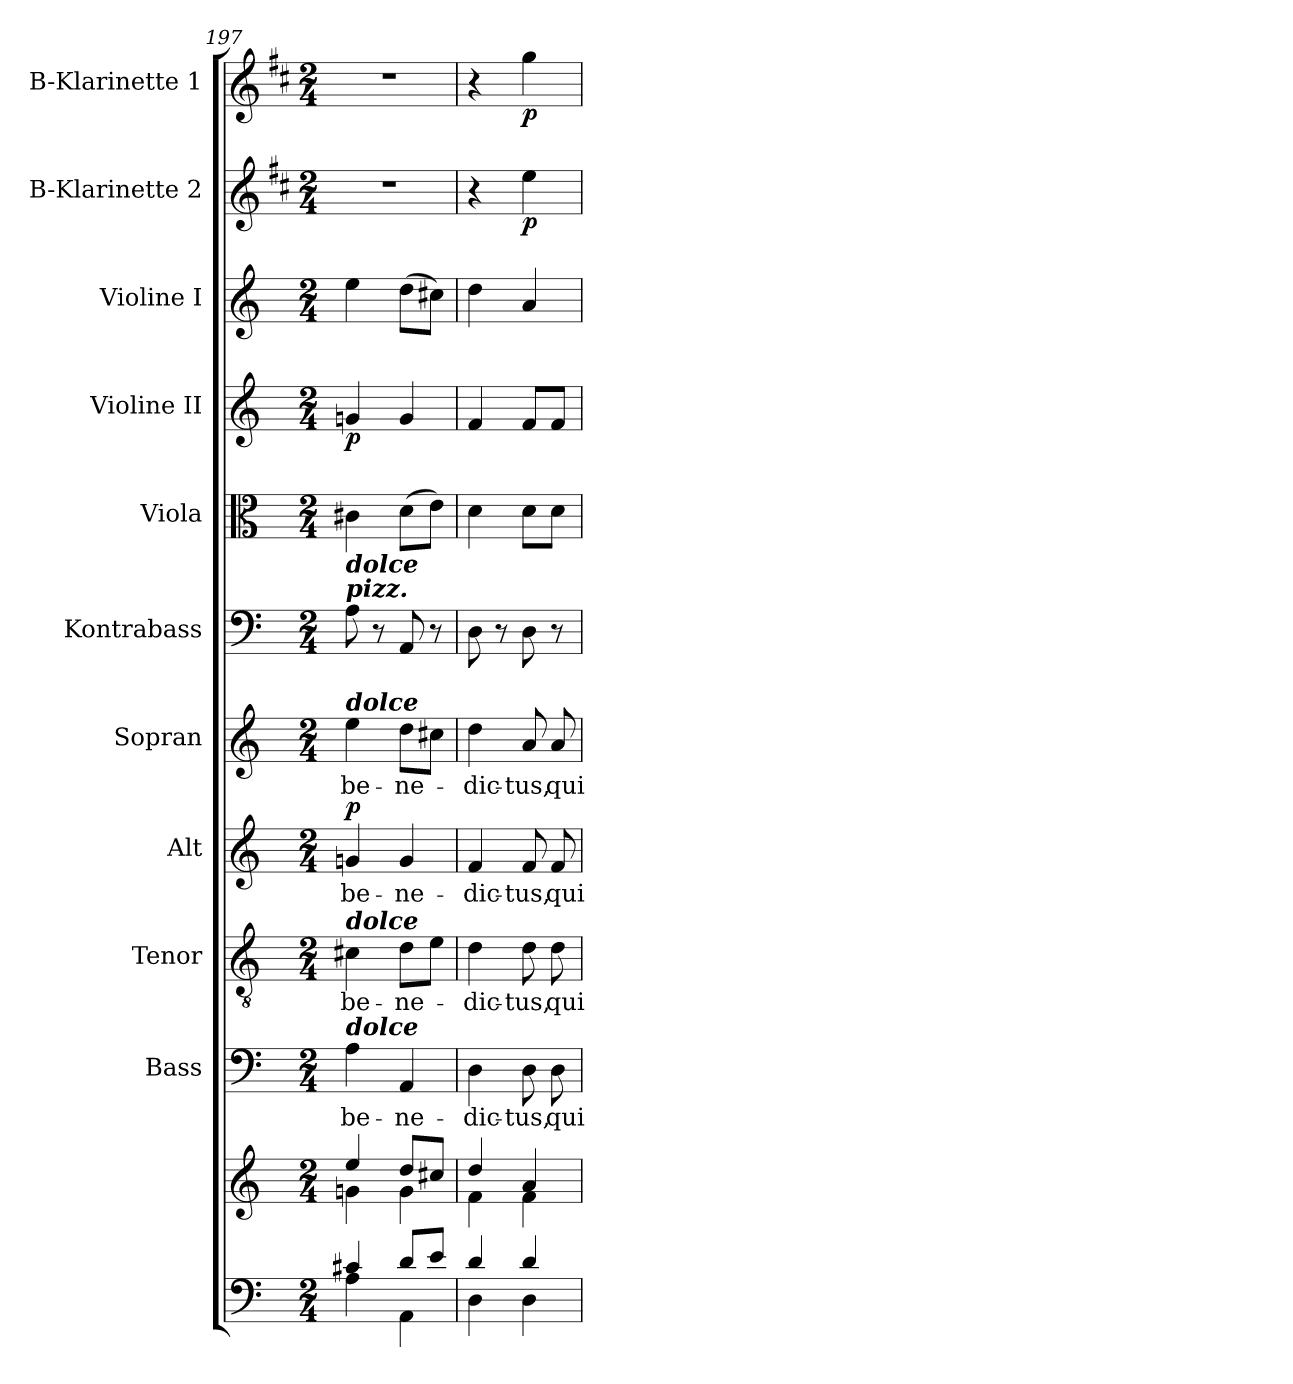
**kern	**kern	**kern	**text	**kern	**text	**kern	**text	**dynam	**kern	**text	**kern	**kern	**kern	**dynam	**kern	**kern	**dynam	**kern	**dynam
*part11	*part11	*part10	*part10	*part9	*part9	*part8	*part8	*part8	*part7	*part7	*part6	*part5	*part4	*part4	*part3	*part2	*part2	*part1	*part1
*staff12	*staff11	*staff10	*staff10	*staff9	*staff9	*staff8	*staff8	*staff8	*staff7	*staff7	*staff6	*staff5	*staff4	*staff4	*staff3	*staff2	*staff2	*staff1	*staff1
*	*	*I"Bass	*	*I"Tenor	*	*I"Alt	*	*	*I"Sopran	*	*I"Kontrabass	*I"Viola	*I"Violine II	*	*I"Violine I	*I"B-Klarinette 2	*	*I"B-Klarinette 1	*
*	*	*I'B.	*	*I'T.	*	*I'A.	*	*	*I'S.	*	*I'Kb.	*I'Vla.	*I'Vl. II	*	*I'Vl. I	*I'B Kl. 2	*	*I'B Kl. 1	*
*clefF4	*clefG2	*clefF4	*	*clefGv2	*	*clefG2	*	*	*clefG2	*	*clefF4	*clefC3	*clefG2	*	*clefG2	*clefG2	*	*clefG2	*
*	*	*	*	*	*	*	*	*	*	*	*ITrd7c12	*	*	*	*	*ITrd1c2	*	*ITrd1c2	*
*k[]	*k[]	*k[]	*	*k[]	*	*k[]	*	*	*k[]	*	*k[]	*k[]	*k[]	*	*k[]	*k[]	*	*k[]	*
*C:	*C:	*C:	*	*C:	*	*C:	*	*	*C:	*	*C:	*C:	*C:	*	*C:	*C:	*	*C:	*
*M2/4	*M2/4	*M2/4	*	*M2/4	*	*M2/4	*	*	*M2/4	*	*M2/4	*M2/4	*M2/4	*	*M2/4	*M2/4	*	*M2/4	*
=197	=197	=197	=197	=197	=197	=197	=197	=197	=197	=197	=197	=197	=197	=197	=197	=197	=197	=197	=197
*^	*^	*	*	*	*	*	*	*	*	*	*	*	*	*	*	*	*	*	*
!	!	!	!	!	!	!	!	!	!	!	!	!	!	!LO:TX:b:Bi:t=dolce	!	!	!	!	!	!	!
!	!	!	!	!	!	!	!	!	!	!	!	!	!LO:TX:a:Bi:t=pizz.	!	!	!	!	!	!	!	!
!	!	!	!	!	!	!	!	!	!	!	!LO:TX:a:Bi:t=dolce	!	!	!	!	!	!	!	!	!	!
!	!	!	!	!	!	!LO:TX:a:Bi:t=dolce	!	!	!	!	!	!	!	!	!	!	!	!	!	!	!
!	!	!	!	!LO:TX:a:Bi:t=dolce	!	!	!	!	!	!	!	!	!	!	!	!	!	!	!	!	!
!	!	!	!	!	!LO:LY:b	!	!LO:LY:b	!	!LO:LY:b	!LO:DY:a	!	!LO:LY:b	!	!	!	!LO:DY:b	!	!	!	!	!
4c#X/	4A\	4ee/	4gn\	4A\	be-	4c#X\	be-	4gn/	be-	p	4ee\	be-	8AA\	4c#X\	4gn/	p	4ee\	2r	.	2r	.
.	.	.	.	.	.	.	.	.	.	.	.	.	8r	.	.	.	.	.	.	.	.
!	!	!	!	!	!LO:LY:b	!	!LO:LY:b	!	!LO:LY:b	!	!	!LO:LY:b	!	!	!	!	!	!	!	!	!
8d/L	4AA\	8dd/L	4g\	4AA/	-ne-	8d\L	-ne-	4g/	-ne-	.	8dd\L	-ne-	8AAA/	(>8d\L	4g/	.	(>8dd\L	.	.	.	.
8e/J	.	8cc#X/J	.	.	.	8e\J	.	.	.	.	8cc#X\J	.	8r	8e\J)	.	.	8cc#X\J)	.	.	.	.
=198	=198	=198	=198	=198	=198	=198	=198	=198	=198	=198	=198	=198	=198	=198	=198	=198	=198	=198	=198	=198	=198
!	!	!	!	!	!LO:LY:b	!	!LO:LY:b	!	!LO:LY:b	!	!	!LO:LY:b	!	!	!	!	!	!	!	!	!
4d/	4D\	4dd/	4f\	4D\	-dic-	4d\	-dic-	4f/	-dic-	.	4dd\	-dic-	8DD\	4d\	4f/	.	4dd\	4r	.	4r	.
.	.	.	.	.	.	.	.	.	.	.	.	.	8r	.	.	.	.	.	.	.	.
!	!	!	!	!	!LO:LY:b	!	!LO:LY:b	!	!LO:LY:b	!	!	!LO:LY:b	!	!	!	!	!	!	!LO:DY:b	!	!LO:DY:b
4d/	4D\	4a/	4f\	8D\	-tus,	8d\	-tus,	8f/	-tus,	.	8a/	-tus,	8DD\	8d\L	8f/L	.	4a/	4dd\	p	4ff\	p
!	!	!	!	!	!LO:LY:b	!	!LO:LY:b	!	!LO:LY:b	!	!	!LO:LY:b	!	!	!	!	!	!	!	!	!
.	.	.	.	8D\	qui	8d\	qui	8f/	qui	.	8a/	qui	8r	8d\J	8f/J	.	.	.	.	.	.
*v	*v	*	*	*	*	*	*	*	*	*	*	*	*	*	*	*	*	*	*	*	*
*	*v	*v	*	*	*	*	*	*	*	*	*	*	*	*	*	*	*	*	*	*
=	=	=	=	=	=	=	=	=	=	=	=	=	=	=	=	=	=	=	=
*-	*-	*-	*-	*-	*-	*-	*-	*-	*-	*-	*-	*-	*-	*-	*-	*-	*-	*-	*-
